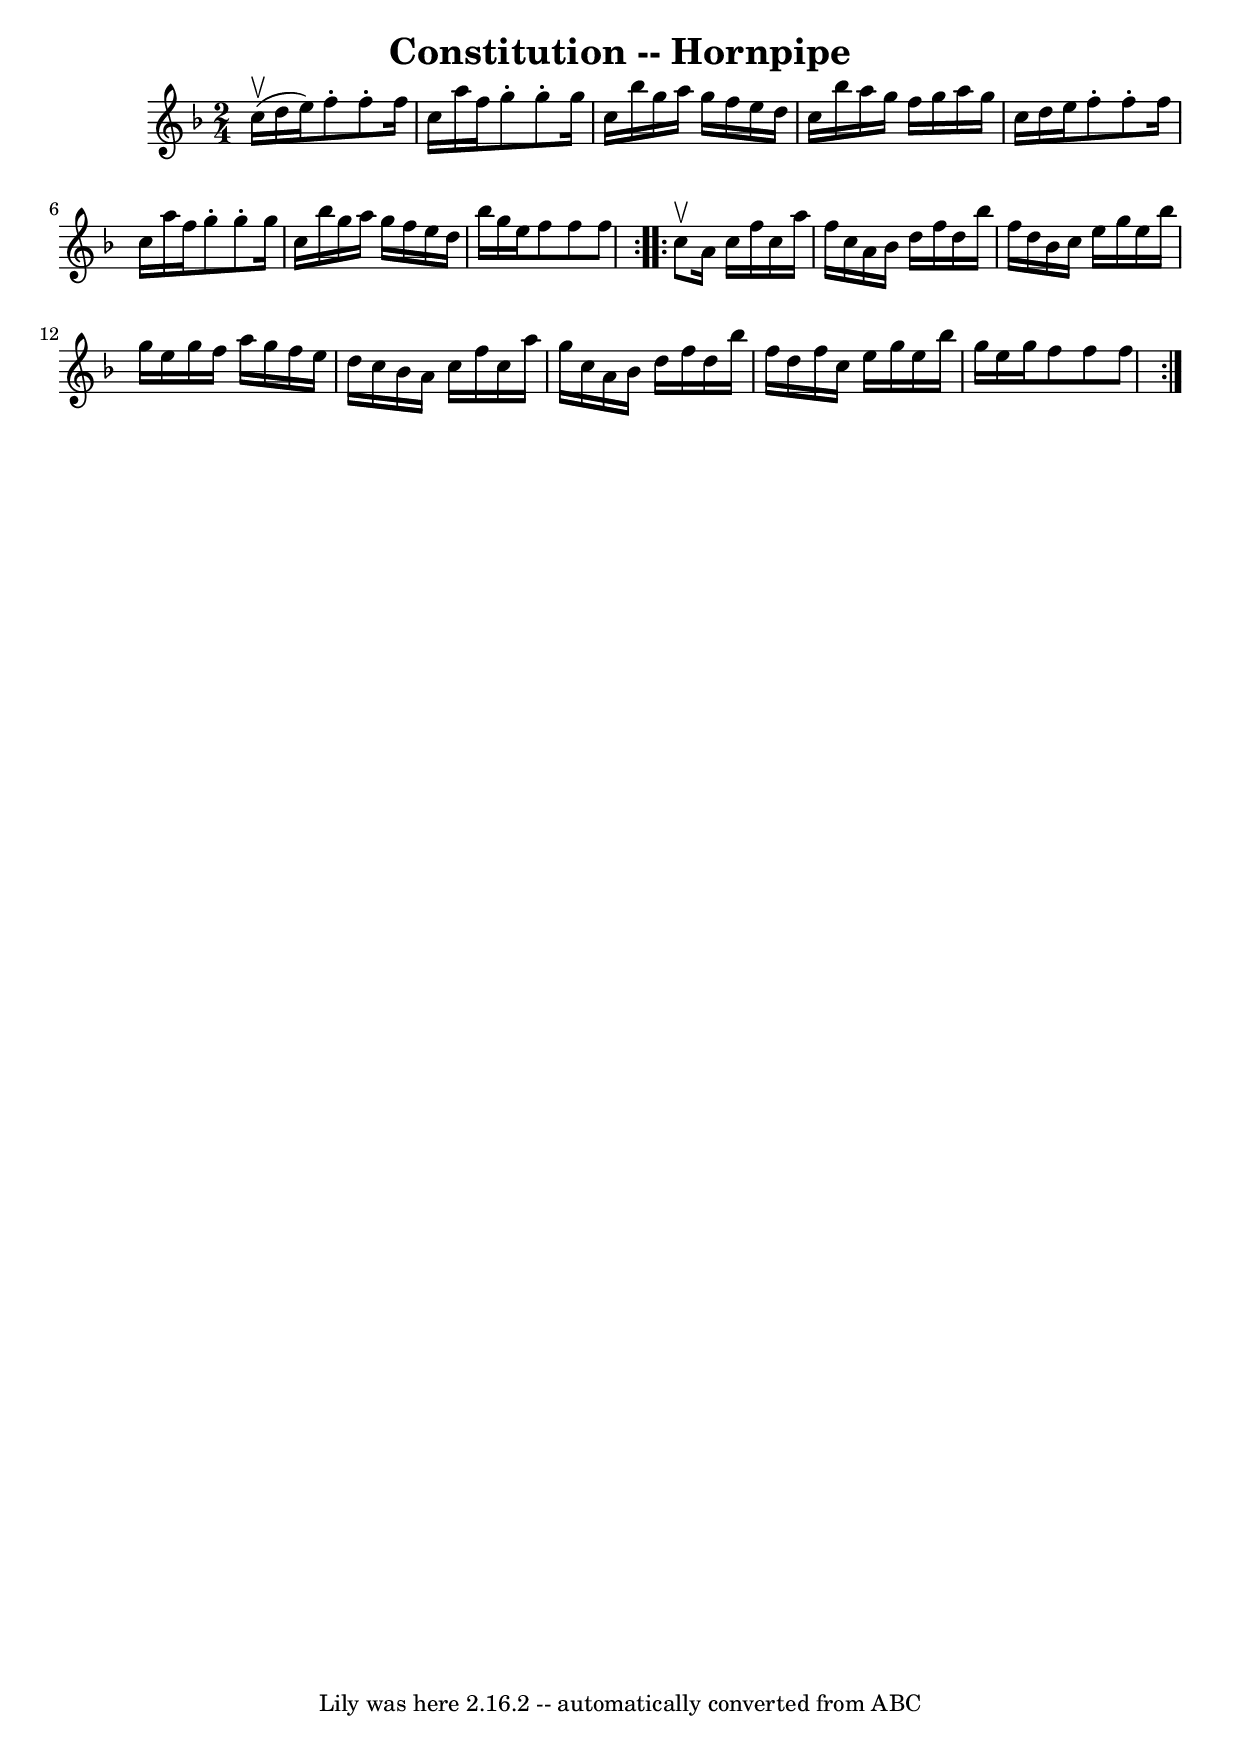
\version "2.16.2"
\include "Mammoth.ily"
\header {
  %% book = "Cole's 1000 Fiddle Tunes"
  crossRefNumber = "1"
  footnotes = ""
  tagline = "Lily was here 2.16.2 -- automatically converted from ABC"
  title = "Constitution -- Hornpipe"

}
voicedefault =  {



  \repeat volta 2 {

    \time 2/4 
    \key f \major
    c''16 (^\upbow d''16 e''16) |
    f''8 
    -. f''8 -. f''16 c''16 a''16 f''16  |
    g''8 -. g''8 -.   
    g''16 c''16 bes''16 g''16  |
    a''16 g''16 f''16 e''16 
    d''16 c''16 bes''16 a''16  |
    g''16 f''16 g''16    
    a''16 g''16 c''16 d''16 e''16  |
    f''8 -. f''8 -.   
    f''16 c''16 a''16 f''16  |
    g''8 -. g''8 -. g''16 c''16 
    bes''16 g''16  |
    a''16 g''16 f''16 e''16 d''16    
    bes''16 g''16 e''16  |
    f''8 f''8 f''8  
  }     

  \repeat volta 2 {
    c''8^\upbow |
    a'16 c''16 f''16 c''16    
    a''16 f''16 c''16 a'16  |
    bes'16 d''16 f''16 d''16   
    bes''16 f''16 d''16 bes'16  |
    c''16 e''16 g''16    
    e''16 bes''16 g''16 e''16 g''16  |
    f''16 a''16 g''16 
    f''16 e''16 d''16 c''16 bes'16  |
    a'16 c''16    
    f''16 c''16 a''16 g''16 c''16 a'16  |
    bes'16 d''16   
    f''16 d''16 bes''16 f''16 d''16 f''16  |
    c''16    
    e''16 g''16 e''16 bes''16 g''16 e''16 g''16  |
    f''8  
    f''8 f''8  
  }   

}

\score{
  <<

    \context Staff="default"
    {
      \voicedefault 
      
    }

  >>
  \layout {
    
  }
  \midi {
  }

}
